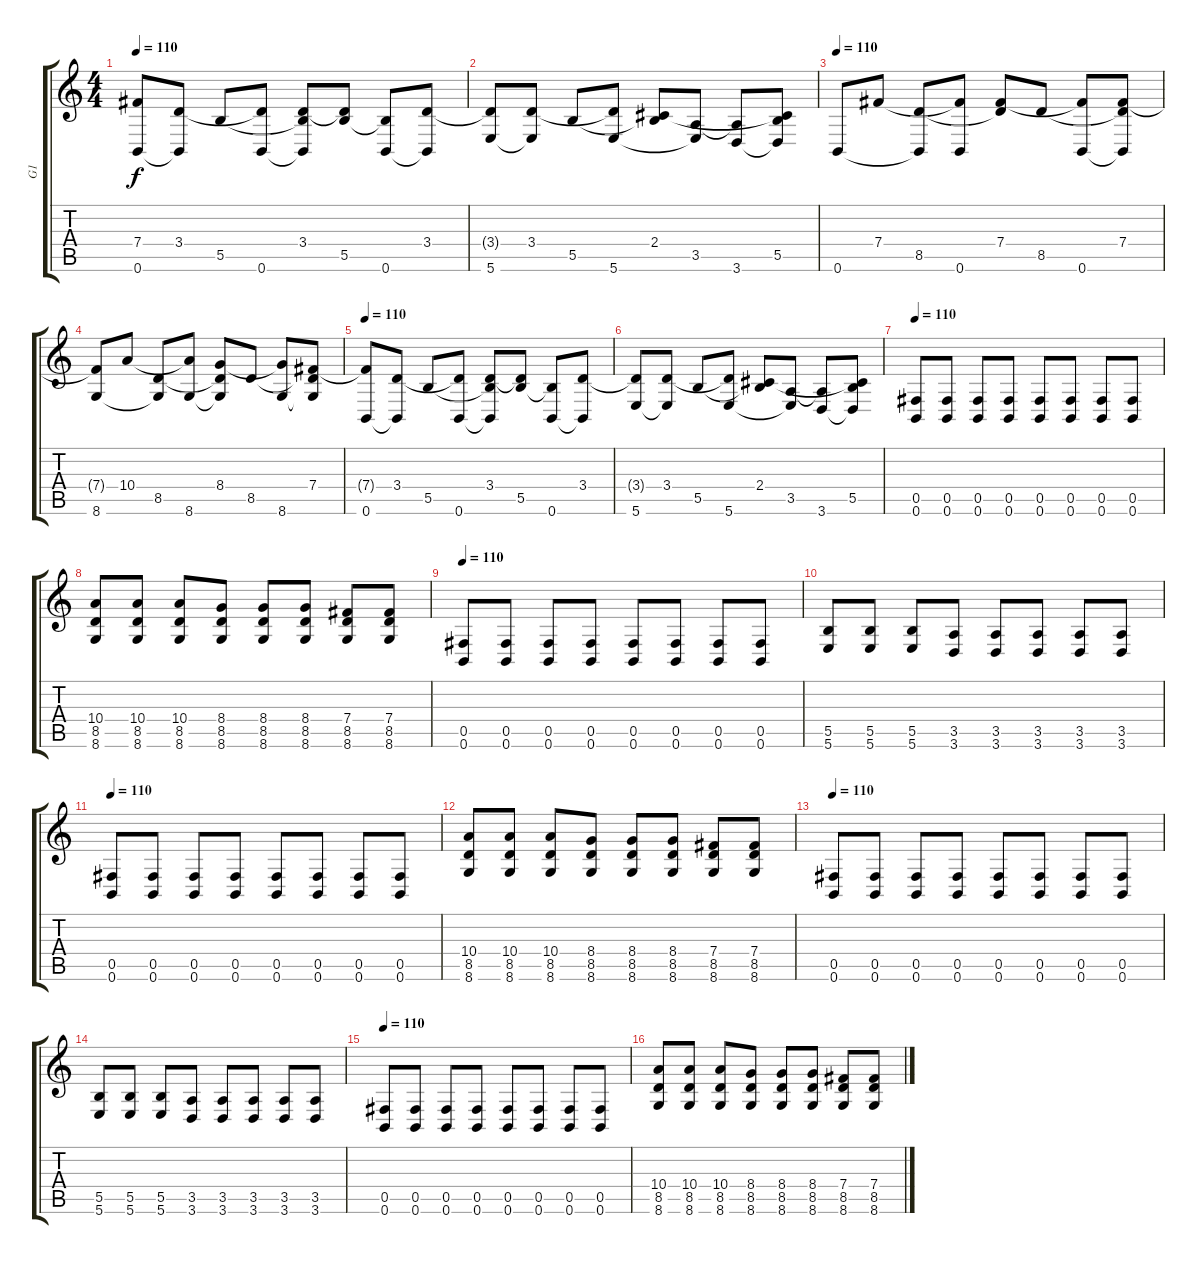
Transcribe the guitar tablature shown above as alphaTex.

\track ("G1" "G1") {instrument distortionguitar}
\staff {score tabs}
\tuning (Db4 Ab3 E3 B2 Gb2 B1) {hide}
\ts (4 4)
\tempo 110
\clef g2
\ks c
(7.4{t} 0.6).8{dy f instrument electricguitarclean} (3.4 0.6{t}).8 5.5.8 (3.4{t} 0.6).8 (3.4 5.5{t} 0.6{t}).8 (3.4{t} 5.5).8 (5.5{t} 0.6).8 (3.4 0.6{t}).8 |
(3.4{t} 5.6).8 (3.4 5.6{t}).8 5.5.8 (3.4{t} 5.6).8 (2.4 5.5{t}).8 (3.5 5.6{t}).8 (3.5{t} 3.6).8 (2.4{t} 5.5 3.6{t}).8 |
\tempo 110
0.6.8{instrument electricguitarclean} 7.4.8 (8.5 0.6{t}).8 (7.4{t} 0.6).8 (7.4 8.5{t}).8 8.5.8 (7.4{t} 0.6).8 (7.4 8.5{t} 0.6{t}).8 |
(7.4{t} 8.6).8 10.4.8 (8.5 8.6{t}).8 (10.4{t} 8.6).8 (8.4 8.5{t} 8.6{t}).8 8.5.8 (8.4{t} 8.6).8 (7.4 8.5{t} 8.6{t}).8 |
\tempo 110
(7.4{t} 0.6).8{instrument electricguitarclean} (3.4 0.6{t}).8 5.5.8 (3.4{t} 0.6).8 (3.4 5.5{t} 0.6{t}).8 (3.4{t} 5.5).8 (5.5{t} 0.6).8 (3.4 0.6{t}).8 |
(3.4{t} 5.6).8 (3.4 5.6{t}).8 5.5.8 (3.4{t} 5.6).8 (2.4 5.5{t}).8 (3.5 5.6{t}).8 (3.5{t} 3.6).8 (2.4{t} 5.5 3.6{t}).8 |
\tempo 110
(0.5 0.6).8{instrument distortionguitar} (0.5 0.6).8 (0.5 0.6).8 (0.5 0.6).8 (0.5 0.6).8 (0.5 0.6).8 (0.5 0.6).8 (0.5 0.6).8 |
(10.4 8.5 8.6).8 (10.4 8.5 8.6).8 (10.4 8.5 8.6).8 (8.4 8.5 8.6).8 (8.4 8.5 8.6).8 (8.4 8.5 8.6).8 (7.4 8.5 8.6).8 (7.4 8.5 8.6).8 |
\tempo 110
(0.5 0.6).8{instrument distortionguitar} (0.5 0.6).8 (0.5 0.6).8 (0.5 0.6).8 (0.5 0.6).8 (0.5 0.6).8 (0.5 0.6).8 (0.5 0.6).8 |
(5.5 5.6).8 (5.5 5.6).8 (5.5 5.6).8 (3.5 3.6).8 (3.5 3.6).8 (3.5 3.6).8 (3.5 3.6).8 (3.5 3.6).8 |
\tempo 110
(0.5 0.6).8{instrument distortionguitar} (0.5 0.6).8 (0.5 0.6).8 (0.5 0.6).8 (0.5 0.6).8 (0.5 0.6).8 (0.5 0.6).8 (0.5 0.6).8 |
(10.4 8.5 8.6).8 (10.4 8.5 8.6).8 (10.4 8.5 8.6).8 (8.4 8.5 8.6).8 (8.4 8.5 8.6).8 (8.4 8.5 8.6).8 (7.4 8.5 8.6).8 (7.4 8.5 8.6).8 |
\tempo 110
(0.5 0.6).8{instrument distortionguitar} (0.5 0.6).8 (0.5 0.6).8 (0.5 0.6).8 (0.5 0.6).8 (0.5 0.6).8 (0.5 0.6).8 (0.5 0.6).8 |
(5.5 5.6).8 (5.5 5.6).8 (5.5 5.6).8 (3.5 3.6).8 (3.5 3.6).8 (3.5 3.6).8 (3.5 3.6).8 (3.5 3.6).8 |
\tempo 110
(0.5 0.6).8{instrument distortionguitar} (0.5 0.6).8 (0.5 0.6).8 (0.5 0.6).8 (0.5 0.6).8 (0.5 0.6).8 (0.5 0.6).8 (0.5 0.6).8 |
(10.4 8.5 8.6).8 (10.4 8.5 8.6).8 (10.4 8.5 8.6).8 (8.4 8.5 8.6).8 (8.4 8.5 8.6).8 (8.4 8.5 8.6).8 (7.4 8.5 8.6).8 (7.4 8.5 8.6).8
